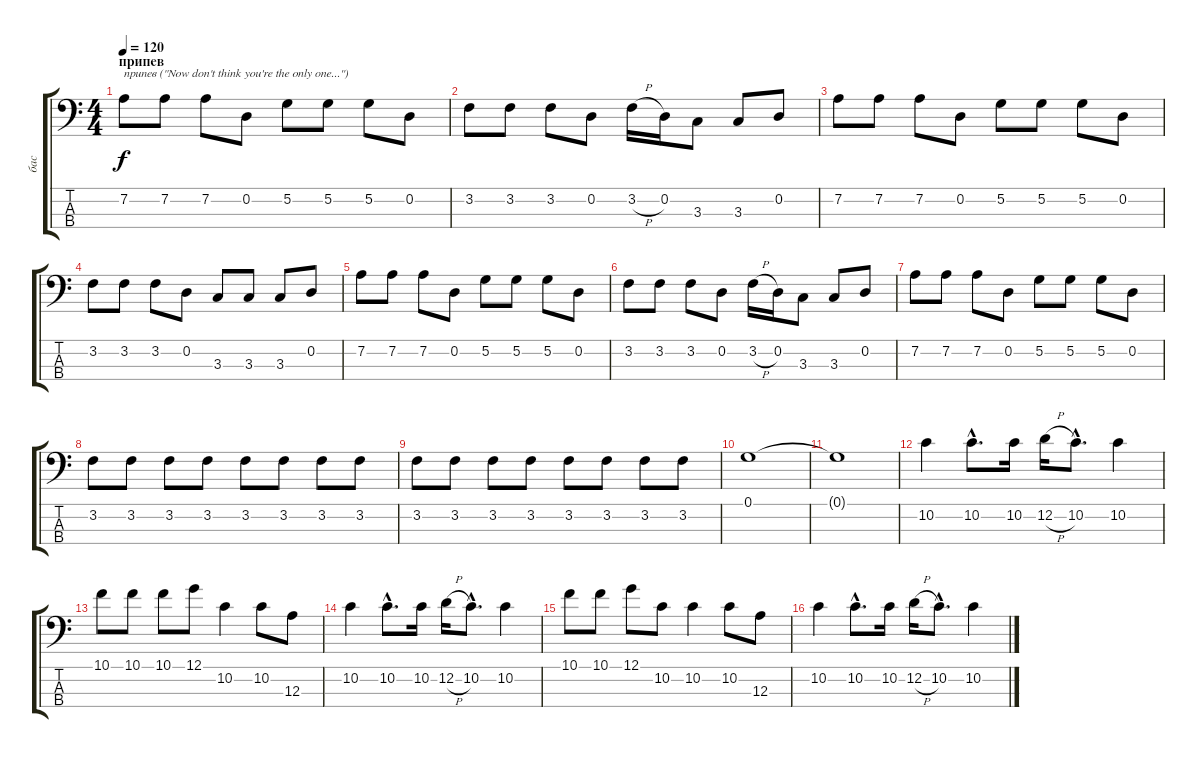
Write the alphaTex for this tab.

\track ("бас" "бас") {instrument electricbasspick}
\staff {score tabs}
\tuning (G2 D2 A1 E1) {hide}
\ts (4 4)
\section ("" "припев")
\tempo 120
\clef f4
\ks c
7.2.8{txt "припев (\"Now don't think you're the only one...\")" dy f} 7.2.8 7.2.8 0.2.8 5.2.8 5.2.8 5.2.8 0.2.8 |
3.2.8 3.2.8 3.2.8 0.2.8 3.2{h}.16 0.2.16 3.3.8 3.3.8 0.2.8 |
7.2.8 7.2.8 7.2.8 0.2.8 5.2.8 5.2.8 5.2.8 0.2.8 |
3.2.8 3.2.8 3.2.8 0.2.8 3.3.8 3.3.8 3.3.8 0.2.8 |
7.2.8 7.2.8 7.2.8 0.2.8 5.2.8 5.2.8 5.2.8 0.2.8 |
3.2.8 3.2.8 3.2.8 0.2.8 3.2{h}.16 0.2.16 3.3.8 3.3.8 0.2.8 |
7.2.8 7.2.8 7.2.8 0.2.8 5.2.8 5.2.8 5.2.8 0.2.8 |
3.2.8 3.2.8 3.2.8 3.2.8 3.2.8 3.2.8 3.2.8 3.2.8 |
3.2.8 3.2.8 3.2.8 3.2.8 3.2.8 3.2.8 3.2.8 3.2.8 |
0.1.1 |
0.1{t}.1 |
10.2.4 10.2{hac}.8{d} 10.2.16 12.2{h}.16 10.2{hac}.8{d} 10.2.4 |
10.1.8 10.1.8 10.1.8 12.1.8 10.2.4 10.2.8 12.3.8 |
10.2.4 10.2{hac}.8{d} 10.2.16 12.2{h}.16 10.2{hac}.8{d} 10.2.4 |
10.1.8 10.1.8 12.1.8 10.2.8 10.2.4 10.2.8 12.3.8 |
10.2.4 10.2{hac}.8{d} 10.2.16 12.2{h}.16 10.2{hac}.8{d} 10.2.4
